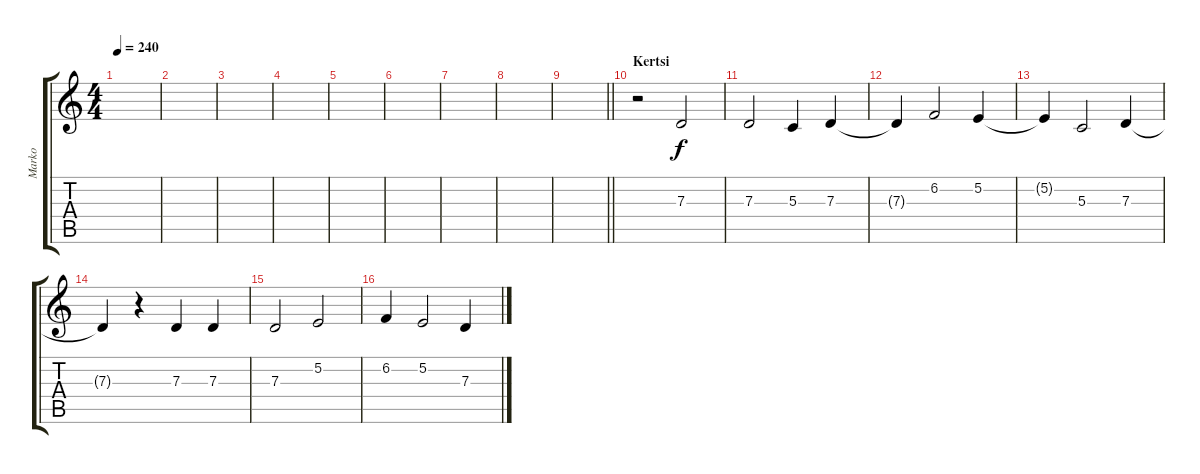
\track ("Marko" "Marko") {instrument cello}
\staff {score tabs}
\tuning (E4 B3 G3 D3 A2 E2) {hide}
\ts (4 4)
\tempo 240
\clef g2
\ks c
|
|
|
|
|
|
|
|
\barLineRight lightlight
|
\section ("" "Kertsi")
r.2 7.3.2 |
7.3.2 5.3.4 7.3.4 |
7.3{t}.4 6.2.2 5.2.4 |
5.2{t}.4 5.3.2 7.3.4 |
7.3{t}.4 r.4 7.3.4 7.3.4 |
7.3.2 5.2.2 |
6.2.4 5.2.2 7.3.4
